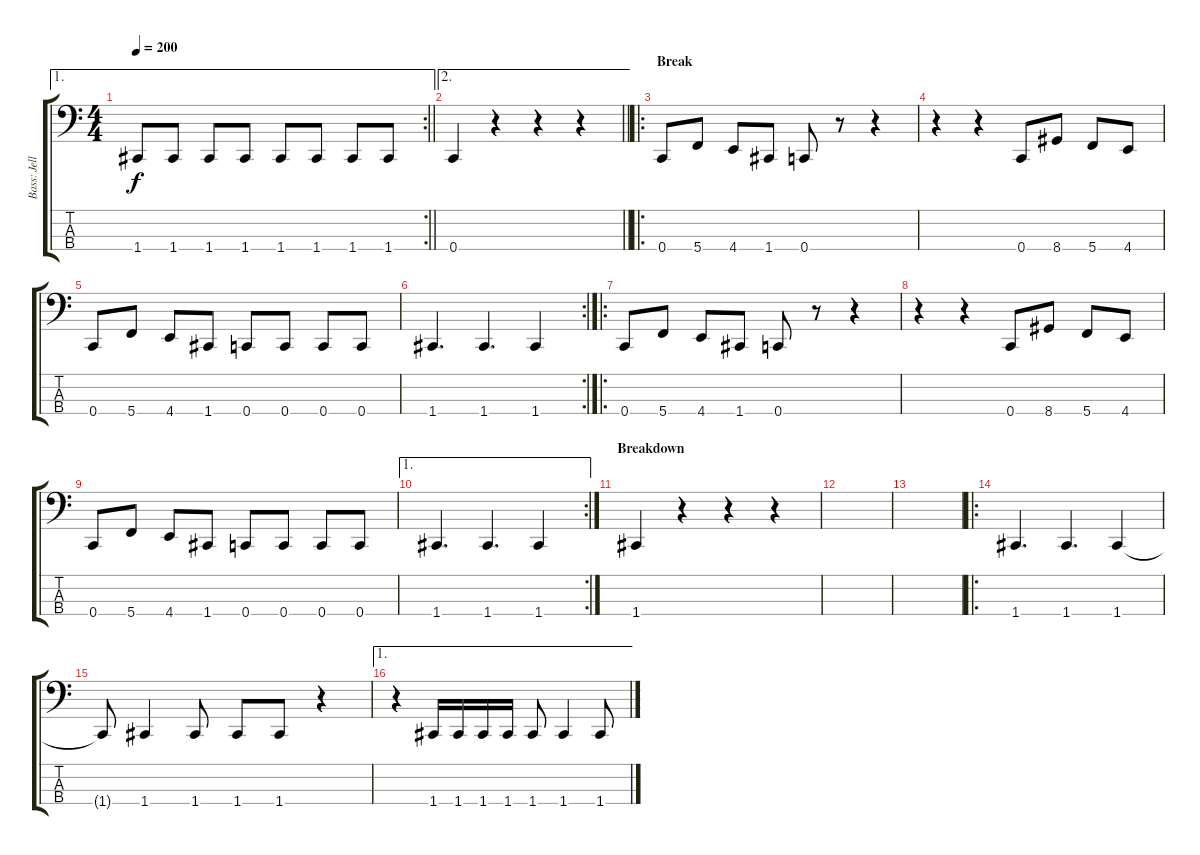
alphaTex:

\track ("Bass: Jelle" "Bass: Jell") {instrument electricbasspick}
\staff {score tabs}
\tuning (F2 C2 G1 C1) {hide}
\ae 1
\rc 2
\ts (4 4)
\tempo 200
\clef f4
\barLineRight lightlight
\ks c
1.4.8{dy f} 1.4.8 1.4.8 1.4.8 1.4.8 1.4.8 1.4.8 1.4.8 |
\ae 2
\barLineRight lightlight
0.4.4 r.4 r.4 r.4 |
\ro
\section ("" "Break")
0.4.8 5.4.8 4.4.8 1.4.8 0.4.8 r.8 r.4 |
r.4 r.4 0.4.8 8.4.8 5.4.8 4.4.8 |
0.4.8 5.4.8 4.4.8 1.4.8 0.4.8 0.4.8 0.4.8 0.4.8 |
\rc 2
1.4.4{d} 1.4.4{d} 1.4.4 |
\ro
0.4.8 5.4.8 4.4.8 1.4.8 0.4.8 r.8 r.4 |
r.4 r.4 0.4.8 8.4.8 5.4.8 4.4.8 |
0.4.8 5.4.8 4.4.8 1.4.8 0.4.8 0.4.8 0.4.8 0.4.8 |
\ae 1
\rc 2
1.4.4{d} 1.4.4{d} 1.4.4 |
\section ("" "Breakdown")
1.4.4 r.4 r.4 r.4 |
|
|
\ro
1.4.4{d} 1.4.4{d} 1.4.4 |
1.4{t}.8 1.4.4 1.4.8 1.4.8 1.4.8 r.4 |
\ae 1
r.4 1.4.16 1.4.16 1.4.16 1.4.16 1.4.8 1.4.4 1.4.8
